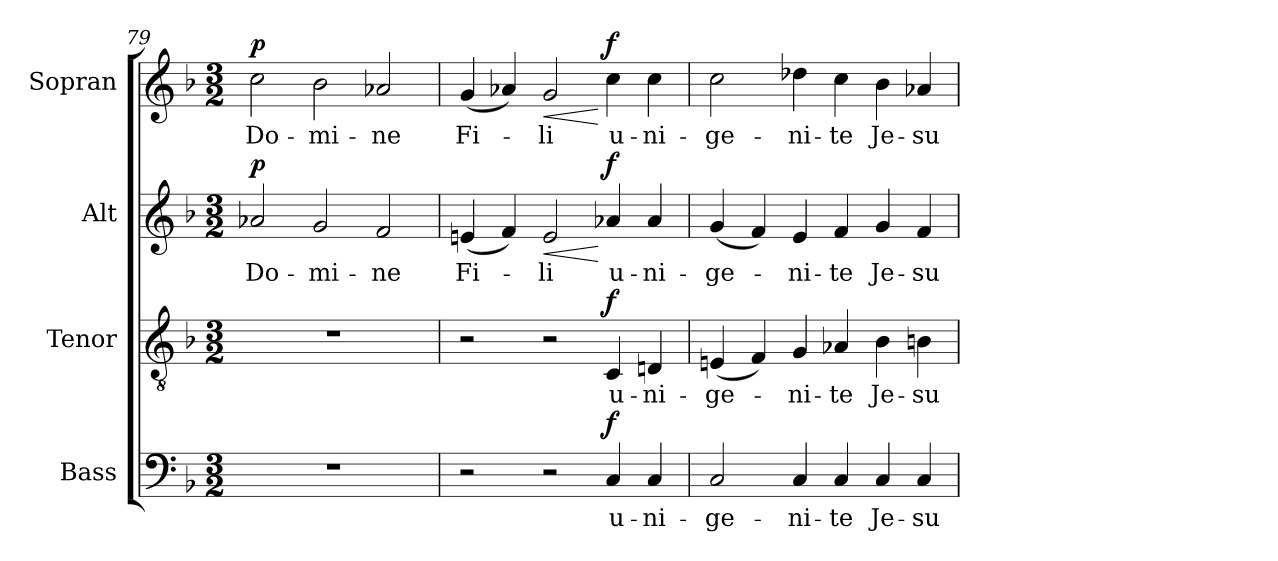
**kern	**text	**dynam	**kern	**text	**dynam	**kern	**text	**dynam	**kern	**text	**dynam
*part4	*part4	*part4	*part3	*part3	*part3	*part2	*part2	*part2	*part1	*part1	*part1
*staff4	*staff4	*staff4	*staff3	*staff3	*staff3	*staff2	*staff2	*staff2	*staff1	*staff1	*staff1
*I"Bass	*	*	*I"Tenor	*	*	*I"Alt	*	*	*I"Sopran	*	*
*I'B.	*	*	*I'T.	*	*	*I'A.	*	*	*I'S.	*	*
!!LO:LB:g=z
*clefF4	*	*	*clefGv2	*	*	*clefG2	*	*	*clefG2	*	*
*k[b-]	*	*	*k[b-]	*	*	*k[b-]	*	*	*k[b-]	*	*
*F:	*	*	*F:	*	*	*F:	*	*	*F:	*	*
*M3/2	*	*	*M3/2	*	*	*M3/2	*	*	*M3/2	*	*
=79	=79	=79	=79	=79	=79	=79	=79	=79	=79	=79	=79
!	!	!	!	!	!	!	!LO:LY:b	!LO:DY:a	!	!LO:LY:b	!LO:DY:a
1.r	.	.	1.r	.	.	2a-X/	Do-	p	2cc\	Do-	p
!	!	!	!	!	!	!	!LO:LY:b	!	!	!LO:LY:b	!
.	.	.	.	.	.	2g/	-mi-	.	2b-\	-mi-	.
!	!	!	!	!	!	!	!LO:LY:b	!	!	!LO:LY:b	!
.	.	.	.	.	.	2f/	-ne	.	2a-X/	-ne	.
=80	=80	=80	=80	=80	=80	=80	=80	=80	=80	=80	=80
!	!	!	!	!	!	!	!LO:LY:b	!	!	!LO:LY:b	!
2r	.	.	2r	.	.	(<4en/	Fi-	.	(<4g/	Fi-	.
.	.	.	.	.	.	4f/)	.	.	4a-X/)	.	.
!	!	!	!	!	!	!	!LO:LY:b	!LO:HP:b	!	!LO:LY:b	!LO:HP:b
2r	.	.	2r	.	.	2e/	-li	<	2g/	-li	<
!	!LO:LY:b	!LO:DY:a	!	!LO:LY:b	!LO:DY:a	!	!LO:LY:b	!LO:DY:n=1:a	!	!LO:LY:b	!LO:DY:n=1:a
4C/	u-	f	4C/	u-	f	4a-X/	u-	[ f	4cc\	u-	[ f
!	!LO:LY:b	!	!	!LO:LY:b	!	!	!LO:LY:b	!	!	!LO:LY:b	!
4C/	-ni-	.	4Dn/	-ni-	.	4a-/	-ni-	.	4cc\	-ni-	.
=81	=81	=81	=81	=81	=81	=81	=81	=81	=81	=81	=81
!	!LO:LY:b	!	!	!LO:LY:b	!	!	!LO:LY:b	!	!	!LO:LY:b	!
2C/	-ge-	.	(<4En/	-ge-	.	(<4g/	-ge-	.	2cc\	-ge-	.
.	.	.	4F/)	.	.	4f/)	.	.	.	.	.
!	!LO:LY:b	!	!	!LO:LY:b	!	!	!LO:LY:b	!	!	!LO:LY:b	!
4C/	-ni-	.	4G/	-ni-	.	4e/	-ni-	.	4dd-X\	-ni-	.
!	!LO:LY:b	!	!	!LO:LY:b	!	!	!LO:LY:b	!	!	!LO:LY:b	!
4C/	-te	.	4A-X/	-te	.	4f/	-te	.	4cc\	-te	.
!	!LO:LY:b	!	!	!LO:LY:b	!	!	!LO:LY:b	!	!	!LO:LY:b	!
4C/	Je-	.	4B-\	Je-	.	4g/	Je-	.	4b-\	Je-	.
!	!LO:LY:b	!	!	!LO:LY:b	!	!	!LO:LY:b	!	!	!LO:LY:b	!
4C/	-su	.	4Bn\	-su	.	4f/	-su	.	4a-X/	-su	.
=	=	=	=	=	=	=	=	=	=	=	=
*-	*-	*-	*-	*-	*-	*-	*-	*-	*-	*-	*-
